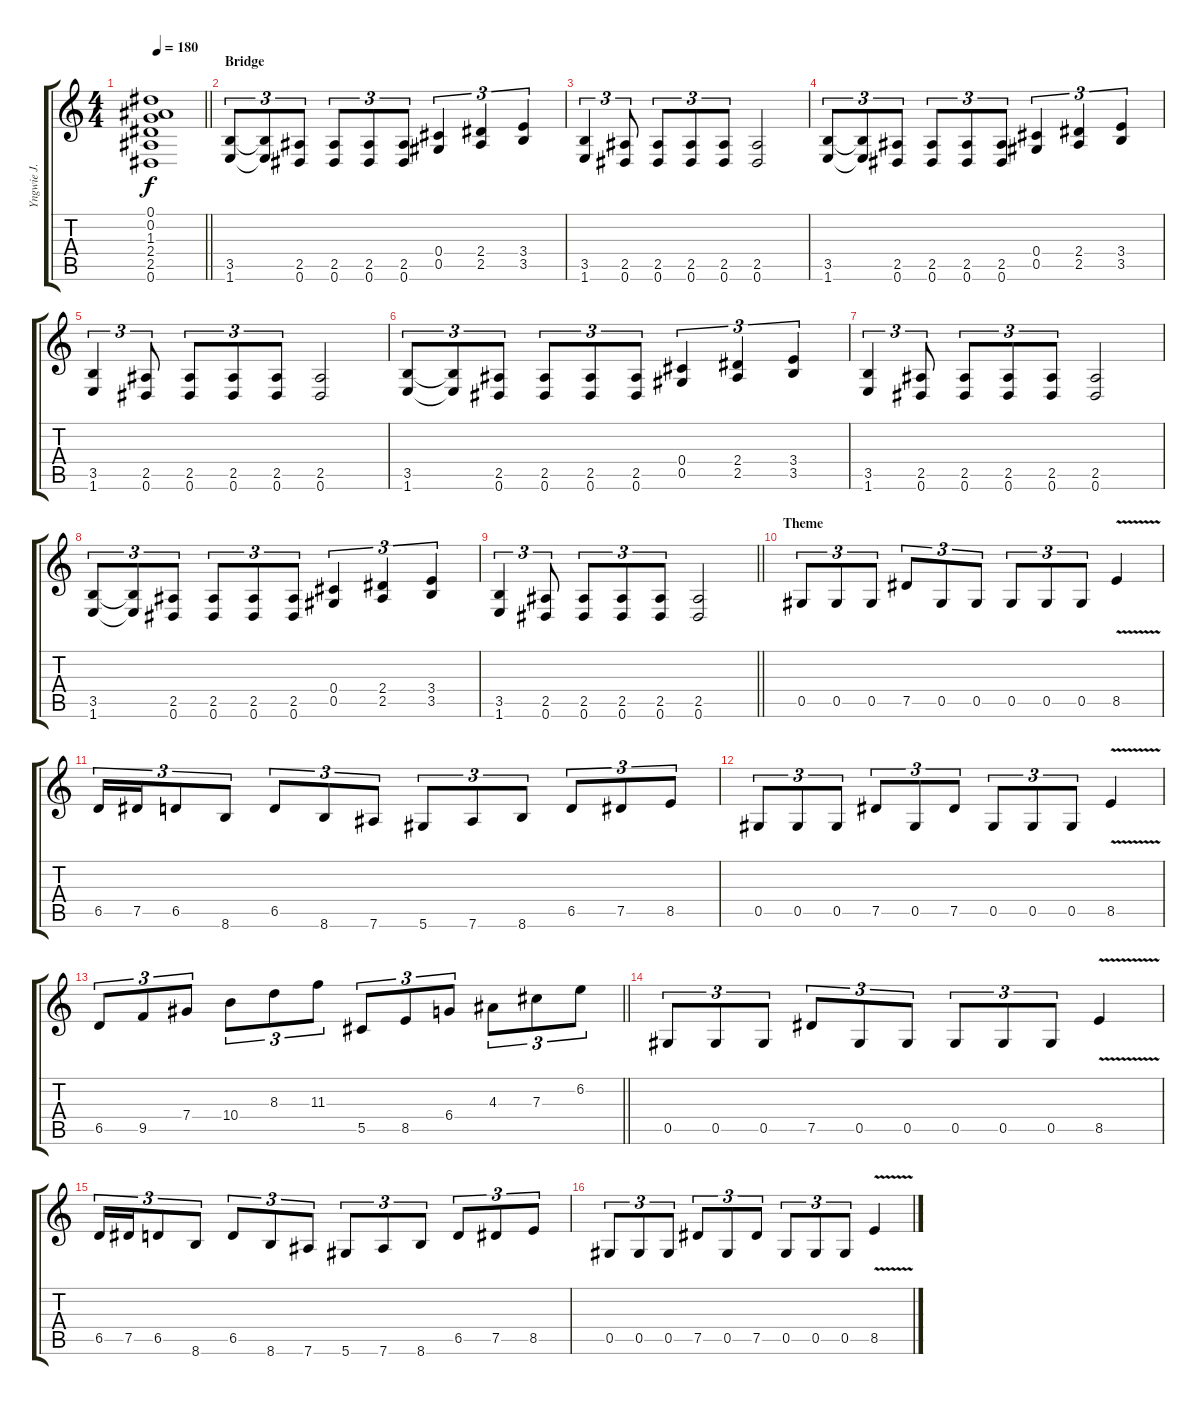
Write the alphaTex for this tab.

\track ("Yngwie J. Malmsteen" "Yngwie J. ") {instrument distortionguitar}
\staff {score tabs}
\tuning (Eb4 Bb3 Gb3 Db3 Ab2 Eb2) {hide}
\ts (4 4)
\tempo 180
\clef g2
\barLineRight lightlight
\ks c
(0.1{t} 0.2{t} 1.3{t} 2.4{t} 2.5{t} 0.6{t}).1{dy f} |
\section ("" "Bridge")
(3.5 1.6).8{tu (3 2)} (3.5{t} 1.6{t}).8{tu (3 2)} (2.5 0.6).8{tu (3 2)} (2.5 0.6).8{tu (3 2)} (2.5 0.6).8{tu (3 2)} (2.5 0.6).8{tu (3 2)} (0.4 0.5).4{tu (3 2)} (2.4 2.5).4{tu (3 2)} (3.4 3.5).4{tu (3 2)} |
(3.5 1.6).4{tu (3 2)} (2.5 0.6).8{tu (3 2)} (2.5 0.6).8{tu (3 2)} (2.5 0.6).8{tu (3 2)} (2.5 0.6).8{tu (3 2)} (2.5 0.6).2 |
(3.5 1.6).8{tu (3 2)} (3.5{t} 1.6{t}).8{tu (3 2)} (2.5 0.6).8{tu (3 2)} (2.5 0.6).8{tu (3 2)} (2.5 0.6).8{tu (3 2)} (2.5 0.6).8{tu (3 2)} (0.4 0.5).4{tu (3 2)} (2.4 2.5).4{tu (3 2)} (3.4 3.5).4{tu (3 2)} |
(3.5 1.6).4{tu (3 2)} (2.5 0.6).8{tu (3 2)} (2.5 0.6).8{tu (3 2)} (2.5 0.6).8{tu (3 2)} (2.5 0.6).8{tu (3 2)} (2.5 0.6).2 |
(3.5 1.6).8{tu (3 2)} (3.5{t} 1.6{t}).8{tu (3 2)} (2.5 0.6).8{tu (3 2)} (2.5 0.6).8{tu (3 2)} (2.5 0.6).8{tu (3 2)} (2.5 0.6).8{tu (3 2)} (0.4 0.5).4{tu (3 2)} (2.4 2.5).4{tu (3 2)} (3.4 3.5).4{tu (3 2)} |
(3.5 1.6).4{tu (3 2)} (2.5 0.6).8{tu (3 2)} (2.5 0.6).8{tu (3 2)} (2.5 0.6).8{tu (3 2)} (2.5 0.6).8{tu (3 2)} (2.5 0.6).2 |
(3.5 1.6).8{tu (3 2)} (3.5{t} 1.6{t}).8{tu (3 2)} (2.5 0.6).8{tu (3 2)} (2.5 0.6).8{tu (3 2)} (2.5 0.6).8{tu (3 2)} (2.5 0.6).8{tu (3 2)} (0.4 0.5).4{tu (3 2)} (2.4 2.5).4{tu (3 2)} (3.4 3.5).4{tu (3 2)} |
\barLineRight lightlight
(3.5 1.6).4{tu (3 2)} (2.5 0.6).8{tu (3 2)} (2.5 0.6).8{tu (3 2)} (2.5 0.6).8{tu (3 2)} (2.5 0.6).8{tu (3 2)} (2.5 0.6).2 |
\section ("" "Theme")
0.5.8{tu (3 2)} 0.5.8{tu (3 2)} 0.5.8{tu (3 2)} 7.5.8{tu (3 2)} 0.5.8{tu (3 2)} 0.5.8{tu (3 2)} 0.5.8{tu (3 2)} 0.5.8{tu (3 2)} 0.5.8{tu (3 2)} 8.5{v}.4 |
6.5.16{tu (3 2)} 7.5.16{tu (3 2)} 6.5.8{tu (3 2)} 8.6.8{tu (3 2)} 6.5.8{tu (3 2)} 8.6.8{tu (3 2)} 7.6.8{tu (3 2)} 5.6.8{tu (3 2)} 7.6.8{tu (3 2)} 8.6.8{tu (3 2)} 6.5.8{tu (3 2)} 7.5.8{tu (3 2)} 8.5.8{tu (3 2)} |
0.5.8{tu (3 2)} 0.5.8{tu (3 2)} 0.5.8{tu (3 2)} 7.5.8{tu (3 2)} 0.5.8{tu (3 2)} 7.5.8{tu (3 2)} 0.5.8{tu (3 2)} 0.5.8{tu (3 2)} 0.5.8{tu (3 2)} 8.5{v}.4 |
\barLineRight lightlight
6.5.8{tu (3 2)} 9.5.8{tu (3 2)} 7.4.8{tu (3 2)} 10.4.8{tu (3 2)} 8.3.8{tu (3 2)} 11.3.8{tu (3 2)} 5.5.8{tu (3 2)} 8.5.8{tu (3 2)} 6.4.8{tu (3 2)} 4.3.8{tu (3 2)} 7.3.8{tu (3 2)} 6.2.8{tu (3 2)} |
0.5.8{tu (3 2)} 0.5.8{tu (3 2)} 0.5.8{tu (3 2)} 7.5.8{tu (3 2)} 0.5.8{tu (3 2)} 0.5.8{tu (3 2)} 0.5.8{tu (3 2)} 0.5.8{tu (3 2)} 0.5.8{tu (3 2)} 8.5{v}.4 |
6.5.16{tu (3 2)} 7.5.16{tu (3 2)} 6.5.8{tu (3 2)} 8.6.8{tu (3 2)} 6.5.8{tu (3 2)} 8.6.8{tu (3 2)} 7.6.8{tu (3 2)} 5.6.8{tu (3 2)} 7.6.8{tu (3 2)} 8.6.8{tu (3 2)} 6.5.8{tu (3 2)} 7.5.8{tu (3 2)} 8.5.8{tu (3 2)} |
0.5.8{tu (3 2)} 0.5.8{tu (3 2)} 0.5.8{tu (3 2)} 7.5.8{tu (3 2)} 0.5.8{tu (3 2)} 7.5.8{tu (3 2)} 0.5.8{tu (3 2)} 0.5.8{tu (3 2)} 0.5.8{tu (3 2)} 8.5{v}.4
